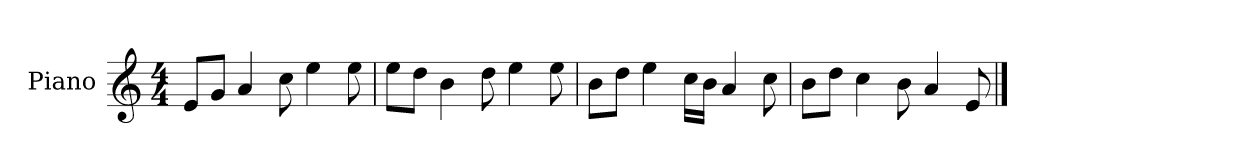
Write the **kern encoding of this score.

**kern
*part1
*staff1
*I"Piano
*I'P-no
*clefG2
*k[]
*M4/4
*MM90
=1
8e/L
8g/J
4a/
8cc\
4ee\
8ee\
=2
8ee\L
8dd\J
4b\
8dd\
4ee\
8ee\
=3
8b\L
8dd\J
4ee\
16cc\LL
16b\JJ
4a/
8cc\
=4
8b\L
8dd\J
4cc\
8b\
4a/
8e/
==
*-
